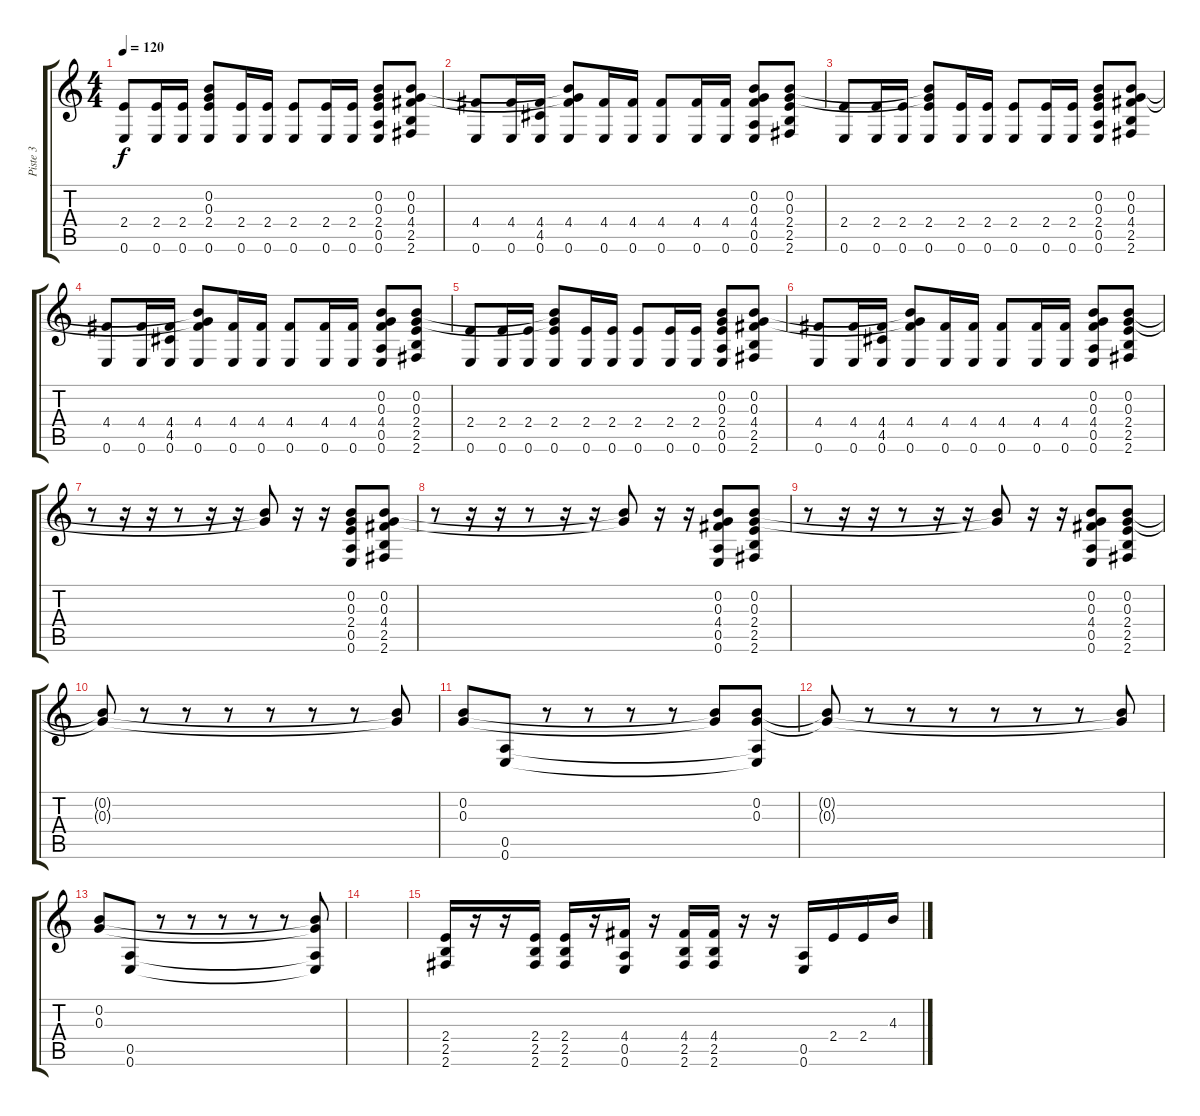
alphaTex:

\track ("Piste 3" "Piste 3") {instrument overdrivenguitar}
\staff {score tabs}
\tuning (E4 B3 G3 D3 A2 E2) {hide}
\ts (4 4)
\tempo 120
\clef g2
\ks c
(2.4 0.6).8{dy f volume 16} (2.4 0.6).16 (2.4 0.6).16 (0.2{t} 0.3{t} 2.4 0.6).8 (2.4 0.6).16 (2.4 0.6).16 (2.4 0.6).8 (2.4 0.6).16 (2.4 0.6).16 (0.2 0.3 2.4 0.5 0.6).8 (0.2 0.3 4.4 2.5 2.6).8 |
(4.4 0.6).8 (4.4 0.6).16 (4.4 4.5 0.6).16 (0.2{t} 0.3{t} 4.4 0.6).8 (4.4 0.6).16 (4.4 0.6).16 (4.4 0.6).8 (4.4 0.6).16 (4.4 0.6).16 (0.2 0.3 4.4 0.5 0.6).8 (0.2 0.3 2.4 2.5 2.6).8 |
(2.4 0.6).8{volume 16} (2.4 0.6).16 (2.4 0.6).16 (0.2{t} 0.3{t} 2.4 0.6).8 (2.4 0.6).16 (2.4 0.6).16 (2.4 0.6).8 (2.4 0.6).16 (2.4 0.6).16 (0.2 0.3 2.4 0.5 0.6).8 (0.2 0.3 4.4 2.5 2.6).8 |
(4.4 0.6).8 (4.4 0.6).16 (4.4 4.5 0.6).16 (0.2{t} 0.3{t} 4.4 0.6).8 (4.4 0.6).16 (4.4 0.6).16 (4.4 0.6).8 (4.4 0.6).16 (4.4 0.6).16 (0.2 0.3 4.4 0.5 0.6).8 (0.2 0.3 2.4 2.5 2.6).8 |
(2.4 0.6).8{volume 16} (2.4 0.6).16 (2.4 0.6).16 (0.2{t} 0.3{t} 2.4 0.6).8 (2.4 0.6).16 (2.4 0.6).16 (2.4 0.6).8 (2.4 0.6).16 (2.4 0.6).16 (0.2 0.3 2.4 0.5 0.6).8 (0.2 0.3 4.4 2.5 2.6).8 |
(4.4 0.6).8 (4.4 0.6).16 (4.4 4.5 0.6).16 (0.2{t} 0.3{t} 4.4 0.6).8 (4.4 0.6).16 (4.4 0.6).16 (4.4 0.6).8 (4.4 0.6).16 (4.4 0.6).16 (0.2 0.3 4.4 0.5 0.6).8 (0.2 0.3 2.4 2.5 2.6).8 |
r.8{volume 16} r.16 r.16 r.8 r.16 r.16 (0.2{t} 0.3{t}).8 r.16 r.16 (0.2 0.3 2.4 0.5 0.6).8 (0.2 0.3 4.4 2.5 2.6).8 |
r.8 r.16 r.16 r.8 r.16 r.16 (0.2{t} 0.3{t}).8 r.16 r.16 (0.2 0.3 4.4 0.5 0.6).8 (0.2 0.3 2.4 2.5 2.6).8 |
r.8 r.16 r.16 r.8 r.16 r.16 (0.2{t} 0.3{t}).8 r.16 r.16 (0.2 0.3 4.4 0.5 0.6).8 (0.2 0.3 2.4 2.5 2.6).8 |
(0.2{t} 0.3{t}).8 r.8 r.8 r.8 r.8 r.8 r.8 (0.2{t} 0.3{t}).8 |
(0.2 0.3).8 (0.5 0.6).8 r.8 r.8 r.8 r.8 (0.2{t} 0.3{t}).8 (0.2 0.3 0.5{t} 0.6{t}).8 |
(0.2{t} 0.3{t}).8 r.8 r.8 r.8 r.8 r.8 r.8 (0.2{t} 0.3{t}).8 |
(0.2 0.3).8 (0.5 0.6).8 r.8 r.8 r.8 r.8 r.8 (0.2{t} 0.3{t} 0.5{t} 0.6{t}).8 |
|
(2.4 2.5 2.6).16 r.16 r.16 (2.4 2.5 2.6).16 (2.4 2.5 2.6).16 r.16 (4.4 0.5 0.6).16 r.16 (4.4 2.5 2.6).16 (4.4 2.5 2.6).16 r.16 r.16 (0.5 0.6).16 2.4.16 2.4.16 4.3.16
